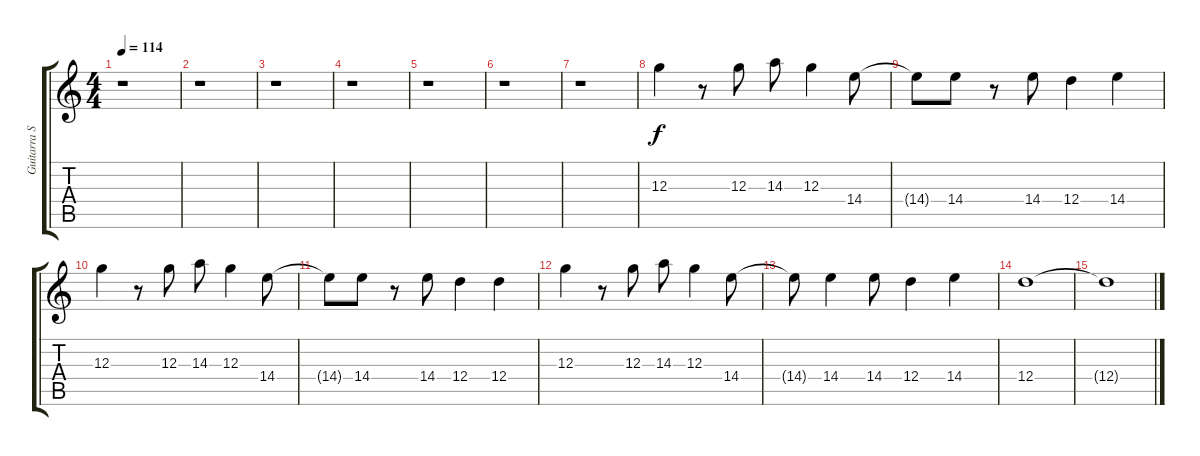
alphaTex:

\track ("Guitarra Solo" "Guitarra S") {instrument distortionguitar}
\staff {score tabs}
\tuning (E4 B3 G3 D3 A2 E2) {hide}
\ts (4 4)
\tempo 114
\clef g2
\ks c
r.1{dy f} |
r.1 |
r.1 |
r.1 |
r.1 |
r.1 |
r.1 |
12.3.4 r.8 12.3.8 14.3.8 12.3.4 14.4.8 |
14.4{t}.8 14.4.8 r.8 14.4.8 12.4.4 14.4.4 |
12.3.4 r.8 12.3.8 14.3.8 12.3.4 14.4.8 |
14.4{t}.8 14.4.8 r.8 14.4.8 12.4.4 12.4.4 |
12.3.4 r.8 12.3.8 14.3.8 12.3.4 14.4.8 |
14.4{t}.8 14.4.4 14.4.8 12.4.4 14.4.4 |
12.4.1 |
12.4{t}.1
